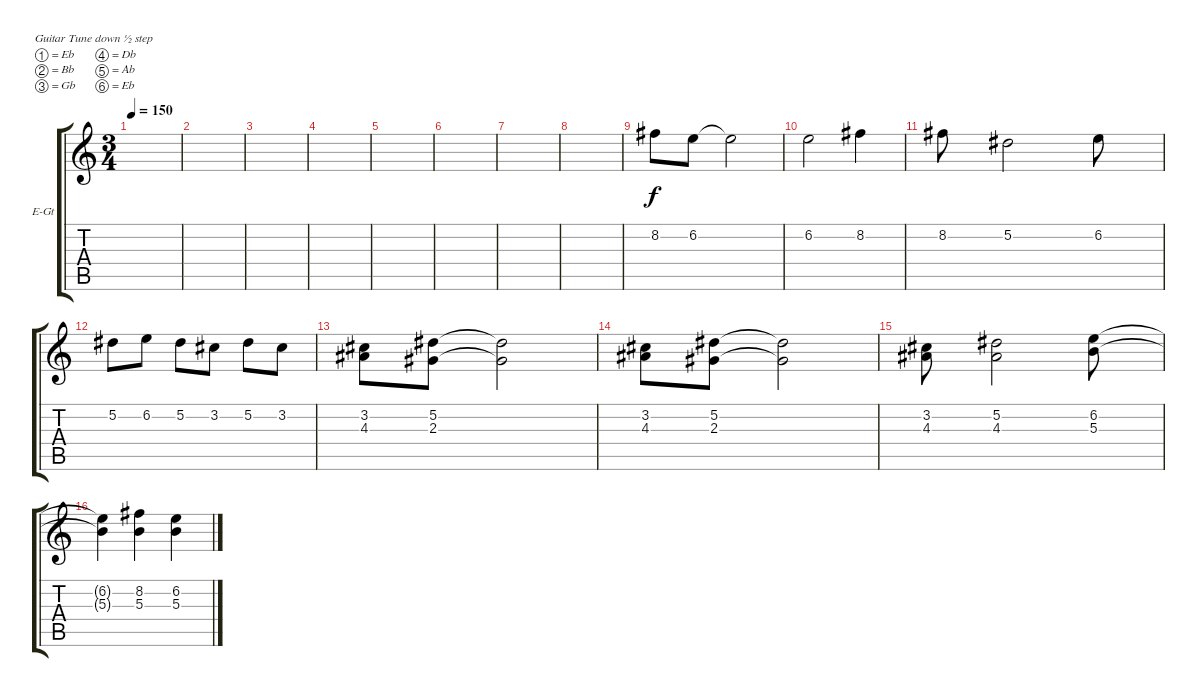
\bracketExtendMode groupsimilarinstruments
\firstSystemTrackNameOrientation horizontal
\otherSystemsTrackNameOrientation horizontal
\track ("Electric Guitar 1" "E-Gt") {instrument distortionguitar}
\staff {score tabs}
\tuning (Eb4 Bb3 Gb3 Db3 Ab2 Eb2)
\ts (3 4)
\tempo 150
\clef g2
\ks c
|
|
|
|
|
|
|
|
8.2.8 6.2.8 6.2{t}.2 |
6.2.2 8.2.4 |
8.2.8 5.2.2 6.2.8 |
5.2.8 6.2.8 5.2.8 3.2.8 5.2.8 3.2.8 |
(4.3 3.2).8 (2.3 5.2).8 (5.2{t} 2.3{t}).2 |
(4.3 3.2).8 (2.3 5.2).8 (5.2{t} 2.3{t}).2 |
(4.3 3.2).8 (5.2 4.3).2 (6.2 5.3).8 |
(6.2{t} 5.3{t}).4 (8.2 5.3).4 (5.3 6.2).4
